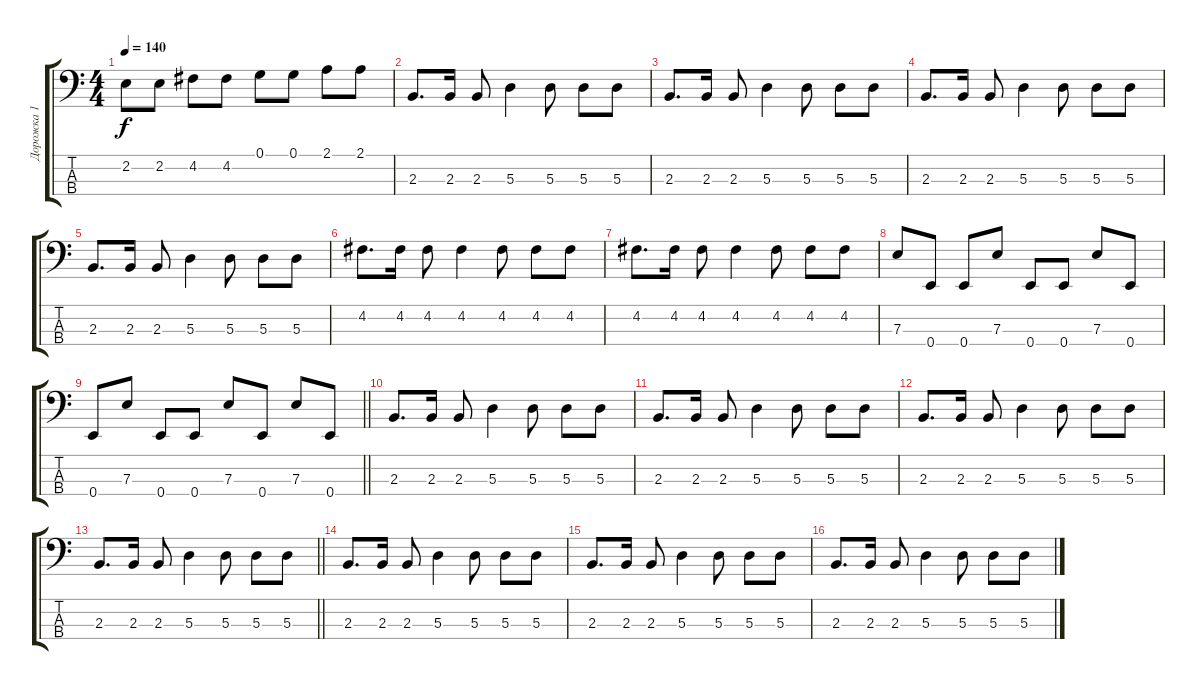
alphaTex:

\track ("Дорожка 1" "Дорожка 1") {instrument electricbassfinger}
\staff {score tabs}
\tuning (G2 D2 A1 E1) {hide}
\ts (4 4)
\tempo 140
\clef f4
\ks c
2.2.8{dy f} 2.2.8 4.2.8 4.2.8 0.1.8 0.1.8 2.1.8 2.1.8 |
2.3.8{d} 2.3.16 2.3.8 5.3.4 5.3.8 5.3.8 5.3.8 |
2.3.8{d} 2.3.16 2.3.8 5.3.4 5.3.8 5.3.8 5.3.8 |
2.3.8{d} 2.3.16 2.3.8 5.3.4 5.3.8 5.3.8 5.3.8 |
2.3.8{d} 2.3.16 2.3.8 5.3.4 5.3.8 5.3.8 5.3.8 |
4.2.8{d} 4.2.16 4.2.8 4.2.4 4.2.8 4.2.8 4.2.8 |
4.2.8{d} 4.2.16 4.2.8 4.2.4 4.2.8 4.2.8 4.2.8 |
7.3.8 0.4.8 0.4.8 7.3.8 0.4.8 0.4.8 7.3.8 0.4.8 |
\barLineRight lightlight
0.4.8 7.3.8 0.4.8 0.4.8 7.3.8 0.4.8 7.3.8 0.4.8 |
2.3.8{d} 2.3.16 2.3.8 5.3.4 5.3.8 5.3.8 5.3.8 |
2.3.8{d} 2.3.16 2.3.8 5.3.4 5.3.8 5.3.8 5.3.8 |
2.3.8{d} 2.3.16 2.3.8 5.3.4 5.3.8 5.3.8 5.3.8 |
\barLineRight lightlight
2.3.8{d} 2.3.16 2.3.8 5.3.4 5.3.8 5.3.8 5.3.8 |
2.3.8{d} 2.3.16 2.3.8 5.3.4 5.3.8 5.3.8 5.3.8 |
2.3.8{d} 2.3.16 2.3.8 5.3.4 5.3.8 5.3.8 5.3.8 |
2.3.8{d} 2.3.16 2.3.8 5.3.4 5.3.8 5.3.8 5.3.8
